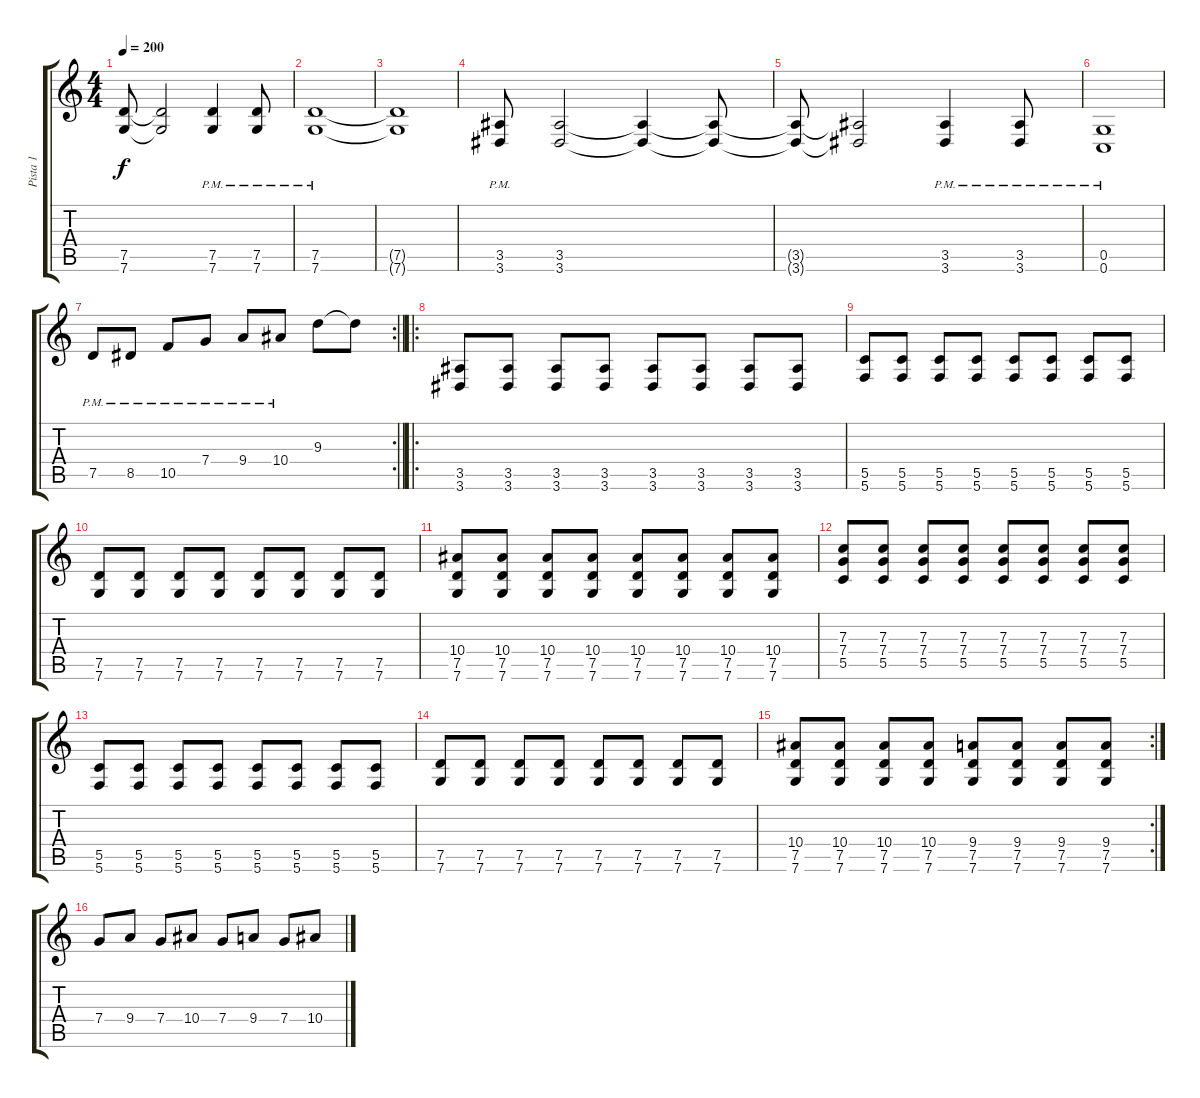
\track ("Pista 1" "Pista 1") {instrument overdrivenguitar}
\staff {score tabs}
\tuning (D4 A3 F3 C3 G2 C2) {hide}
\ts (4 4)
\tempo 200
\clef g2
\ks c
(7.5{t} 7.6{t}).8{dy f} (7.5{t} 7.6{t}).2 (7.5{pm} 7.6{pm}).4 (7.5{pm} 7.6{pm}).8 |
(7.5{pm} 7.6{pm}).1 |
(7.5{t} 7.6{t}).1 |
(3.5{pm} 3.6{pm}).8 (3.5 3.6).2 (3.5{t} 3.6{t}).4 (3.5{t} 3.6{t}).8 |
(3.5{t} 3.6{t}).8 (3.5{t} 3.6{t}).2 (3.5{pm} 3.6{pm}).4 (3.5{pm} 3.6{pm}).8 |
(0.5{pm} 0.6{pm}).1 |
\rc 2
\barLineRight lightlight
7.5{pm}.8 8.5{pm}.8 10.5{pm}.8 7.4{pm}.8 9.4{pm}.8 10.4{pm}.8 9.3.8 9.3{t}.8 |
\ro
(3.5 3.6).8 (3.5 3.6).8 (3.5 3.6).8 (3.5 3.6).8 (3.5 3.6).8 (3.5 3.6).8 (3.5 3.6).8 (3.5 3.6).8 |
(5.5 5.6).8 (5.5 5.6).8 (5.5 5.6).8 (5.5 5.6).8 (5.5 5.6).8 (5.5 5.6).8 (5.5 5.6).8 (5.5 5.6).8 |
(7.5 7.6).8 (7.5 7.6).8 (7.5 7.6).8 (7.5 7.6).8 (7.5 7.6).8 (7.5 7.6).8 (7.5 7.6).8 (7.5 7.6).8 |
(10.4 7.5 7.6).8 (10.4 7.5 7.6).8 (10.4 7.5 7.6).8 (10.4 7.5 7.6).8 (10.4 7.5 7.6).8 (10.4 7.5 7.6).8 (10.4 7.5 7.6).8 (10.4 7.5 7.6).8 |
(7.3 7.4 5.5).8 (7.3 7.4 5.5).8 (7.3 7.4 5.5).8 (7.3 7.4 5.5).8 (7.3 7.4 5.5).8 (7.3 7.4 5.5).8 (7.3 7.4 5.5).8 (7.3 7.4 5.5).8 |
(5.5 5.6).8 (5.5 5.6).8 (5.5 5.6).8 (5.5 5.6).8 (5.5 5.6).8 (5.5 5.6).8 (5.5 5.6).8 (5.5 5.6).8 |
(7.5 7.6).8 (7.5 7.6).8 (7.5 7.6).8 (7.5 7.6).8 (7.5 7.6).8 (7.5 7.6).8 (7.5 7.6).8 (7.5 7.6).8 |
\rc 2
(10.4 7.5 7.6).8 (10.4 7.5 7.6).8 (10.4 7.5 7.6).8 (10.4 7.5 7.6).8 (9.4 7.5 7.6).8 (9.4 7.5 7.6).8 (9.4 7.5 7.6).8 (9.4 7.5 7.6).8 |
7.4.8 9.4.8 7.4.8 10.4.8 7.4.8 9.4.8 7.4.8 10.4.8
